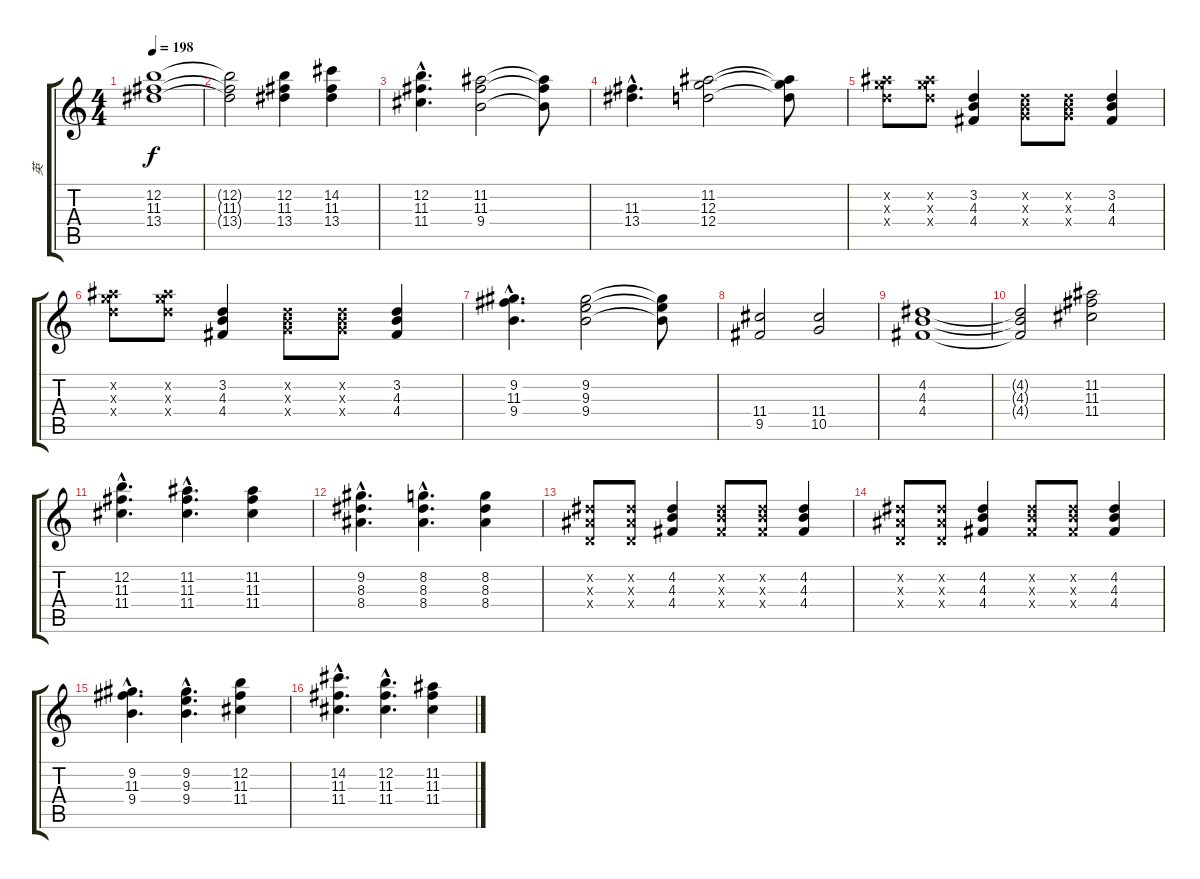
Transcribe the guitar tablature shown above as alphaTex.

\track ("英" "英") {instrument distortionguitar}
\staff {score tabs}
\tuning (E4 B3 G3 D3 A2 E2) {hide}
\ts (4 4)
\tempo 198
\clef g2
\ks c
(12.2 11.3 13.4).1{dy f} |
(12.2{t} 11.3{t} 13.4{t}).2 (12.2 11.3 13.4).4 (14.2 11.3 13.4).4 |
(12.2{hac} 11.3{hac} 11.4{hac}).4{d} (11.2 11.3 9.4).2 (11.2{t} 11.3{t} 9.4{t}).8 |
(11.3{hac} 13.4{hac}).4{d} (11.2 12.3 12.4).2 (11.2{t} 12.3{t} 12.4{t}).8 |
(11.2{x} 12.3{x} 12.4{x}).8 (11.2{x} 12.3{x} 12.4{x}).8 (3.2 4.3 4.4).4 (0.2{x} 0.3{x} 12.4{x}).8 (0.2{x} 0.3{x} 12.4{x}).8 (3.2 4.3 4.4).4 |
(11.2{x} 12.3{x} 12.4{x}).8 (11.2{x} 12.3{x} 12.4{x}).8 (3.2 4.3 4.4).4 (0.2{x} 0.3{x} 12.4{x}).8 (0.2{x} 0.3{x} 12.4{x}).8 (3.2 4.3 4.4).4 |
(9.2{hac} 11.3{hac} 9.4{hac}).4{d} (9.2 9.3 9.4).2 (9.2{t} 9.3{t} 9.4{t}).8 |
(11.4 9.5).2 (11.4 10.5).2 |
(4.2 4.3 4.4).1 |
(4.2{t} 4.3{t} 4.4{t}).2 (11.2 11.3 11.4).2 |
(12.2{hac} 11.3{hac} 11.4{hac}).4{d} (11.2{hac} 11.3{hac} 11.4{hac}).4{d} (11.2 11.3 11.4).4 |
(9.2{hac} 8.3{hac} 8.4{hac}).4{d} (8.2{hac} 8.3{hac} 8.4{hac}).4{d} (8.2 8.3 8.4).4 |
(4.2{x} 3.3{x} 0.4{x}).8 (4.2{x} 3.3{x} 0.4{x}).8 (4.2 4.3 4.4).4 (4.2{x} 4.3{x} 4.4{x}).8 (4.2{x} 4.3{x} 4.4{x}).8 (4.2 4.3 4.4).4 |
(4.2{x} 3.3{x} 0.4{x}).8 (4.2{x} 3.3{x} 0.4{x}).8 (4.2 4.3 4.4).4 (4.2{x} 4.3{x} 4.4{x}).8 (4.2{x} 4.3{x} 4.4{x}).8 (4.2 4.3 4.4).4 |
(9.2{hac} 11.3{hac} 9.4{hac}).4{d} (9.2{hac} 9.3{hac} 9.4{hac}).4{d} (12.2 11.3 11.4).4 |
(14.2{hac} 11.3{hac} 11.4{hac}).4{d} (12.2{hac} 11.3{hac} 11.4{hac}).4{d} (11.2 11.3 11.4).4
